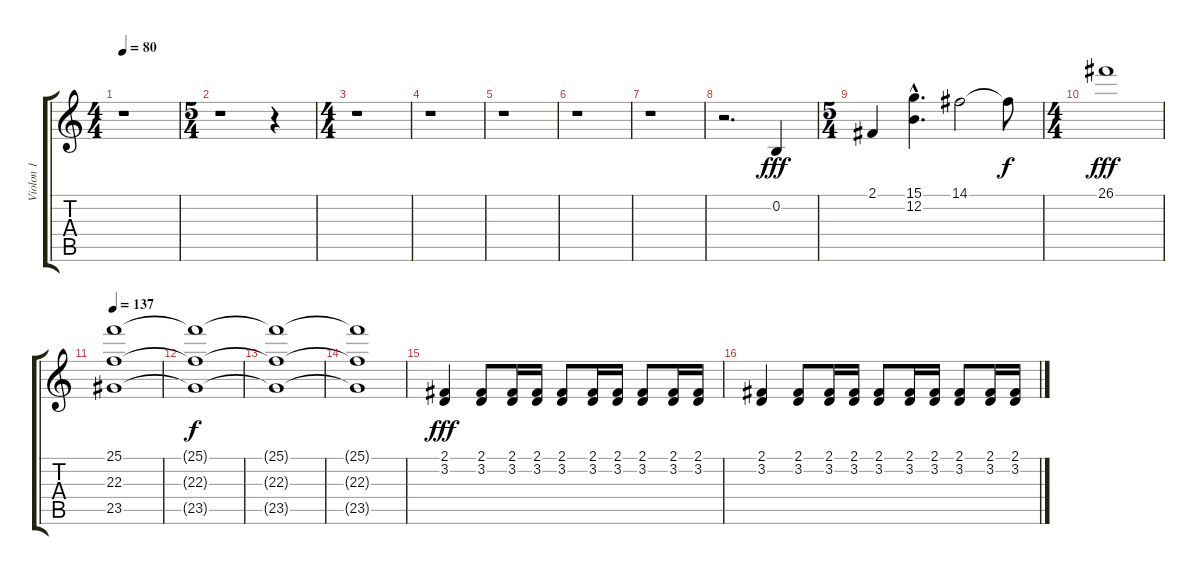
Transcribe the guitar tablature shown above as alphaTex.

\track ("Violon 1" "Violon 1") {instrument violin}
\staff {score tabs}
\tuning (E4 B3 G3 D3 A2 E2) {hide}
\ts (4 4)
\tempo 80
\clef g2
\ks c
r.1{dy fff instrument violin} |
\ts (5 4)
r.1 r.4 |
\ts (4 4)
r.1 |
r.1 |
r.1 |
r.1 |
r.1 |
r.2{d} 0.2.4 |
\ts (5 4)
2.1.4 (15.1{hac} 12.2).4{d} 14.1.2 14.1{t}.8{dy f} |
\ts (4 4)
26.1.1{dy fff} |
\tempo 137
(25.1 22.3 23.5).1 |
(25.1{t} 22.3{t} 23.5{t}).1{dy f} |
(25.1{t} 22.3{t} 23.5{t}).1 |
(25.1{t} 22.3{t} 23.5{t}).1 |
(2.1 3.2).4{dy fff} (2.1 3.2).8 (2.1 3.2).16 (2.1 3.2).16 (2.1 3.2).8 (2.1 3.2).16 (2.1 3.2).16 (2.1 3.2).8 (2.1 3.2).16 (2.1 3.2).16 |
(2.1 3.2).4 (2.1 3.2).8 (2.1 3.2).16 (2.1 3.2).16 (2.1 3.2).8 (2.1 3.2).16 (2.1 3.2).16 (2.1 3.2).8 (2.1 3.2).16 (2.1 3.2).16
